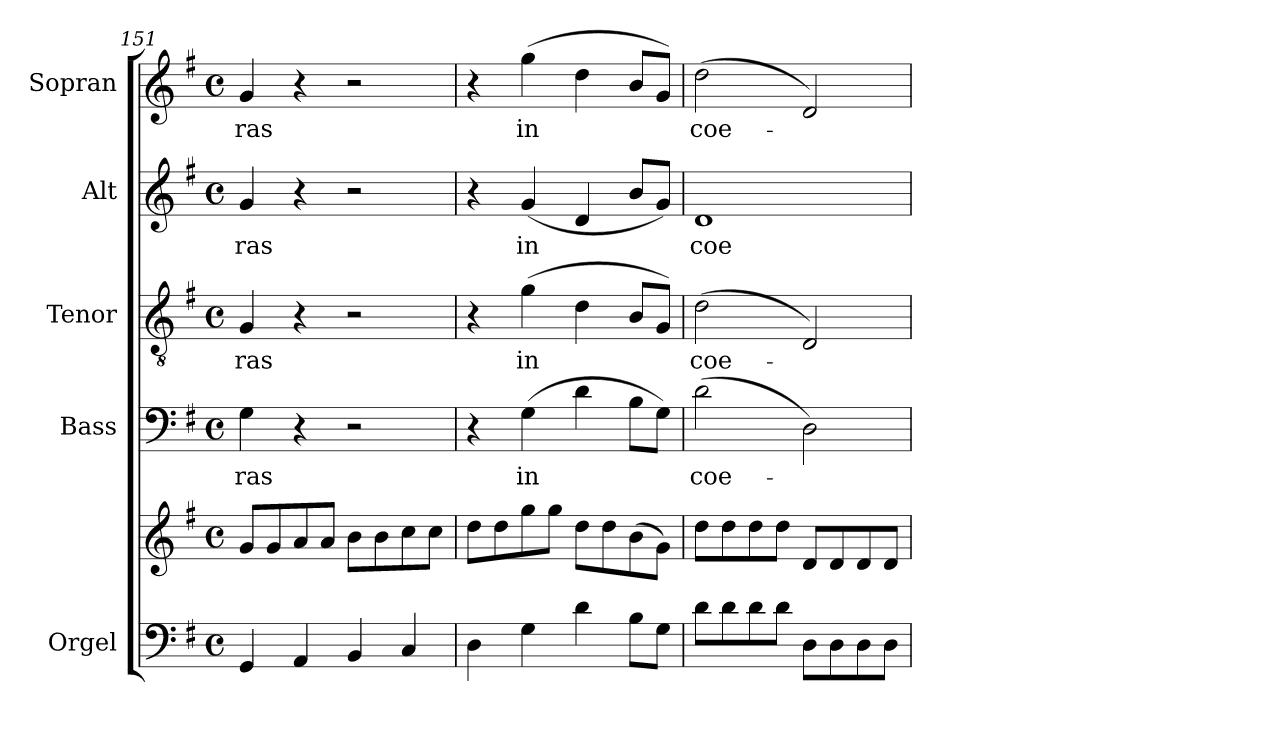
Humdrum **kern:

**kern	**kern	**kern	**text	**kern	**text	**kern	**text	**kern	**text
*part5	*part5	*part4	*part4	*part3	*part3	*part2	*part2	*part1	*part1
*staff6	*staff5	*staff4	*staff4	*staff3	*staff3	*staff2	*staff2	*staff1	*staff1
*I"Orgel	*	*I"Bass	*	*I"Tenor	*	*I"Alt	*	*I"Sopran	*
*I'Org.	*	*I'B.	*	*I'T.	*	*I'A.	*	*I'S.	*
*clefF4	*clefG2	*clefF4	*	*clefGv2	*	*clefG2	*	*clefG2	*
*k[f#]	*k[f#]	*k[f#]	*	*k[f#]	*	*k[f#]	*	*k[f#]	*
*G:	*G:	*G:	*	*G:	*	*G:	*	*G:	*
*M4/4	*M4/4	*M4/4	*	*M4/4	*	*M4/4	*	*M4/4	*
*met(c)	*met(c)	*met(c)	*	*met(c)	*	*met(c)	*	*met(c)	*
=151	=151	=151	=151	=151	=151	=151	=151	=151	=151
!	!	!	!LO:LY:b	!	!LO:LY:b	!	!LO:LY:b	!	!LO:LY:b
4GG/	8g/L	4G\	-ras	4G/	-ras	4g/	-ras	4g/	-ras
.	8g/	.	.	.	.	.	.	.	.
4AA/	8a/	4r	.	4r	.	4r	.	4r	.
.	8a/J	.	.	.	.	.	.	.	.
4BB/	8b\L	2r	.	2r	.	2r	.	2r	.
.	8b\	.	.	.	.	.	.	.	.
4C/	8cc\	.	.	.	.	.	.	.	.
.	8cc\J	.	.	.	.	.	.	.	.
!!LO:PB:g=z
=152	=152	=152	=152	=152	=152	=152	=152	=152	=152
4D\	8dd\L	4r	.	4r	.	4r	.	4r	.
.	8dd\	.	.	.	.	.	.	.	.
!	!	!	!LO:LY:b	!	!LO:LY:b	!	!LO:LY:b	!	!LO:LY:b
4G\	8gg\	(>4G\	in	(>4g\	in	(4g/	in	(>4gg\	in
.	8gg\J	.	.	.	.	.	.	.	.
4d\	8dd\L	4d\	.	4d\	.	4d/	.	4dd\	.
.	8dd\	.	.	.	.	.	.	.	.
8B\L	(>8b\	8B\L	.	8B/L	.	8b/L	.	8b/L	.
8G\J	8g\J)	8G\J)	.	8G/J)	.	8g/J)	.	8g/J)	.
=153	=153	=153	=153	=153	=153	=153	=153	=153	=153
!	!	!	!LO:LY:b	!	!LO:LY:b	!	!LO:LY:b	!	!LO:LY:b
8d\L	8dd\L	(>2d\	coe-	(>2d\	coe-	1d	coe-	(>2dd\	coe-
8d\	8dd\	.	.	.	.	.	.	.	.
8d\	8dd\	.	.	.	.	.	.	.	.
8d\J	8dd\J	.	.	.	.	.	.	.	.
8D\L	8d/L	2D\)	.	2D/)	.	.	.	2d/)	.
8D\	8d/	.	.	.	.	.	.	.	.
8D\	8d/	.	.	.	.	.	.	.	.
8D\J	8d/J	.	.	.	.	.	.	.	.
=	=	=	=	=	=	=	=	=	=
*-	*-	*-	*-	*-	*-	*-	*-	*-	*-
